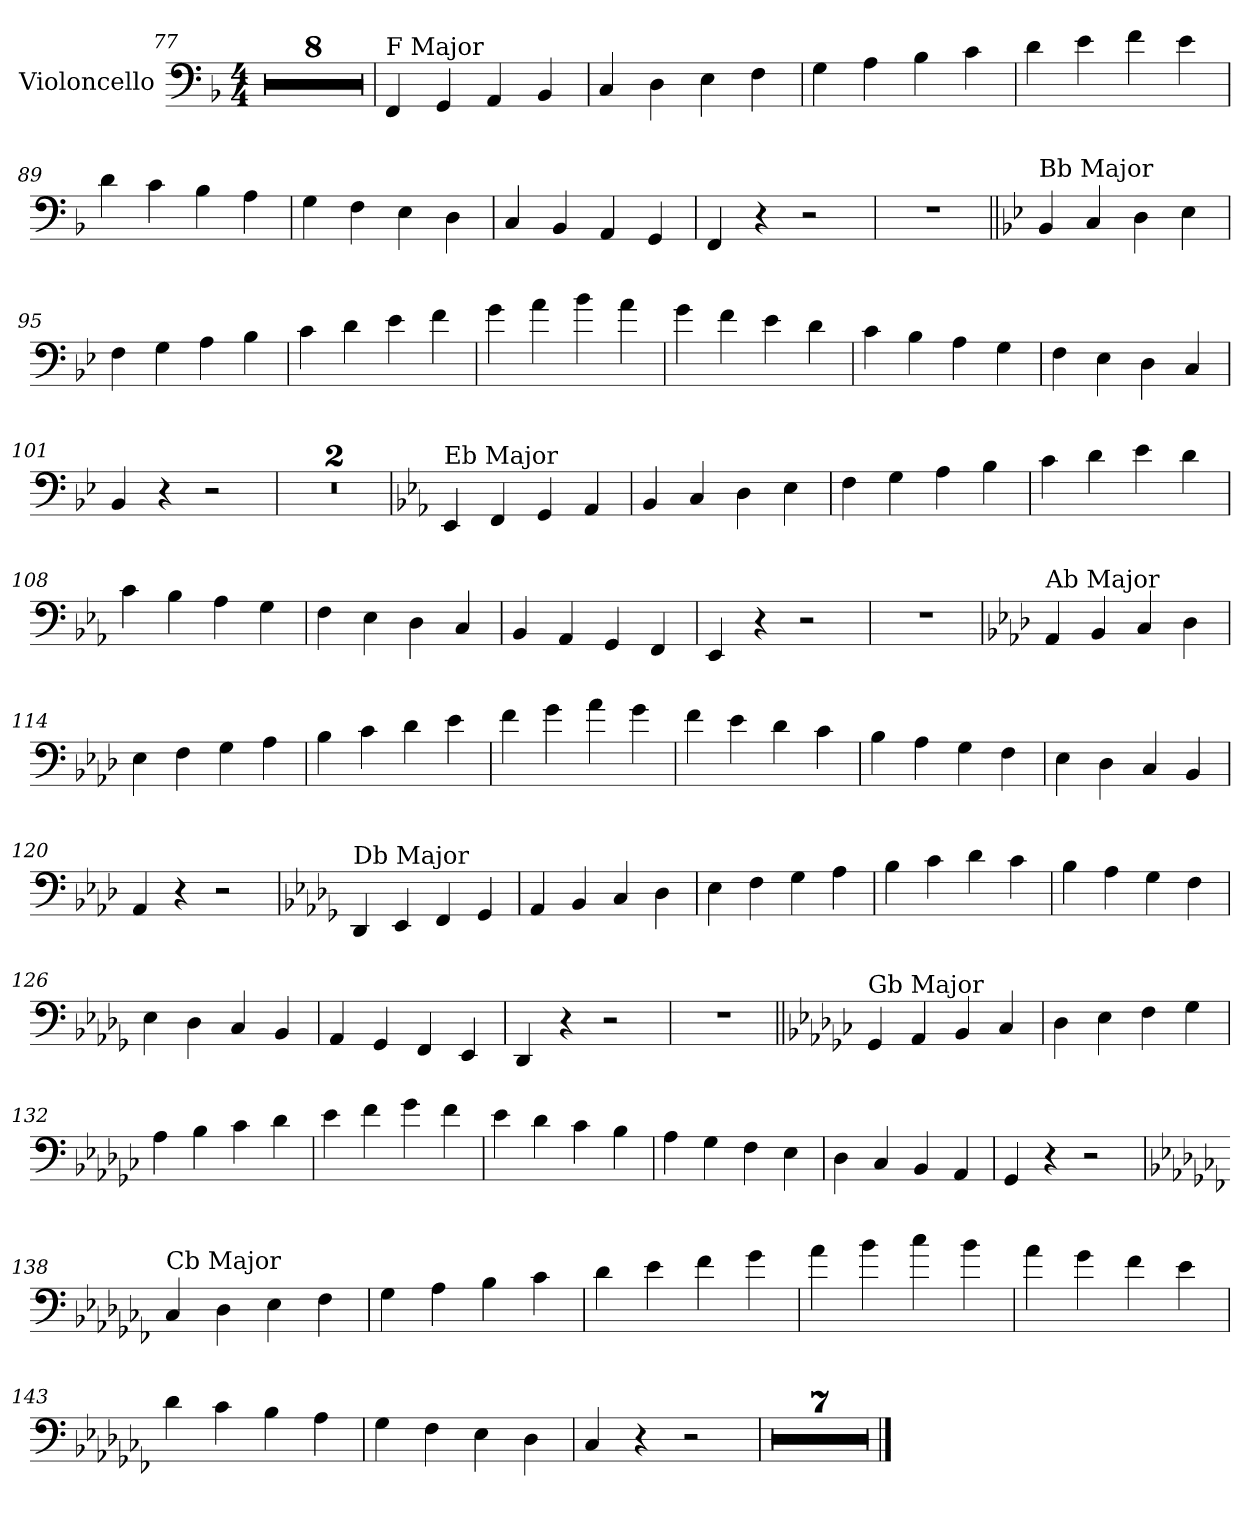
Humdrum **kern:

**kern
*part1
*staff1
*I"Violoncello
*I'Vlc.
*clefF4
*k[b-]
*F:
*M4/4
=77
1r
=78
1r
=79
1r
=80
1r
=81
1r
=82
1r
=83
1r
=84
1r
=85
!LO:TX:a:t=F Major
4FF/
4GG/
4AA/
4BB-/
!!LO:LB:g=z
=86
4C/
4D\
4E\
4F\
=87
4G\
4A\
4B-\
4c\
=88
4d\
4e\
4f\
4e\
=89
4d\
4c\
4B-\
4A\
=90
4G\
4F\
4E\
4D\
=91
4C/
4BB-/
4AA/
4GG/
=92
4FF/
4r
2r
=93
1r
!!LO:LB:g=z
=94||
*k[b-e-]
*B-:
!LO:TX:a:t=Bb Major
4BB-/
4C/
4D\
4E-\
=95
4F\
4G\
4A\
4B-\
=96
4c\
4d\
4e-\
4f\
=97
4g\
4a\
4b-\
4a\
=98
4g\
4f\
4e-\
4d\
=99
4c\
4B-\
4A\
4G\
=100
4F\
4E-\
4D\
4C/
!!LO:LB:g=z
=101
4BB-/
4r
2r
=102
1r
=103
1r
=104
*k[b-e-a-]
*E-:
!LO:TX:a:t=Eb Major
4EE-/
4FF/
4GG/
4AA-/
=105
4BB-/
4C/
4D\
4E-\
=106
4F\
4G\
4A-\
4B-\
=107
4c\
4d\
4e-\
4d\
=108
4c\
4B-\
4A-\
4G\
!!LO:LB:g=z
=109
4F\
4E-\
4D\
4C/
=110
4BB-/
4AA-/
4GG/
4FF/
=111
4EE-/
4r
2r
=112
1r
=113
*k[b-e-a-d-]
*A-:
!LO:TX:a:t=Ab Major
4AA-/
4BB-/
4C/
4D-\
=114
4E-\
4F\
4G\
4A-\
=115
4B-\
4c\
4d-\
4e-\
!!LO:LB:g=z
=116
4f\
4g\
4a-\
4g\
=117
4f\
4e-\
4d-\
4c\
=118
4B-\
4A-\
4G\
4F\
=119
4E-\
4D-\
4C/
4BB-/
=120
4AA-/
4r
2r
=121
*k[b-e-a-d-g-]
*D-:
!LO:TX:a:t=Db Major
4DD-/
4EE-/
4FF/
4GG-/
=122
4AA-/
4BB-/
4C/
4D-\
!!LO:LB:g=z
=123
4E-\
4F\
4G-\
4A-\
=124
4B-\
4c\
4d-\
4c\
=125
4B-\
4A-\
4G-\
4F\
=126
4E-\
4D-\
4C/
4BB-/
=127
4AA-/
4GG-/
4FF/
4EE-/
=128
4DD-/
4r
2r
=129
1r
!!LO:LB:g=z
=130||
*k[b-e-a-d-g-c-]
*G-:
!LO:TX:a:t=Gb Major
4GG-/
4AA-/
4BB-/
4C-/
=131
4D-\
4E-\
4F\
4G-\
=132
4A-\
4B-\
4c-\
4d-\
=133
4e-\
4f\
4g-\
4f\
=134
4e-\
4d-\
4c-\
4B-\
=135
4A-\
4G-\
4F\
4E-\
=136
4D-\
4C-/
4BB-/
4AA-/
!!LO:LB:g=z
=137
4GG-/
4r
2r
=138
*k[b-e-a-d-g-c-f-]
*C-:
!LO:TX:a:t=Cb Major
4C-/
4D-\
4E-\
4F-\
=139
4G-\
4A-\
4B-\
4c-\
=140
4d-\
4e-\
4f-\
4g-\
=141
4a-\
4b-\
4cc-\
4b-\
=142
4a-\
4g-\
4f-\
4e-\
!!LO:PB:g=z
=143
4d-\
4c-\
4B-\
4A-\
=144
4G-\
4F-\
4E-\
4D-\
=145
4C-/
4r
2r
=146
1r
=147
1r
=148
1r
=149
1r
=150
1r
=151
1r
!!LO:LB:g=z
=152
1r
==
*-
